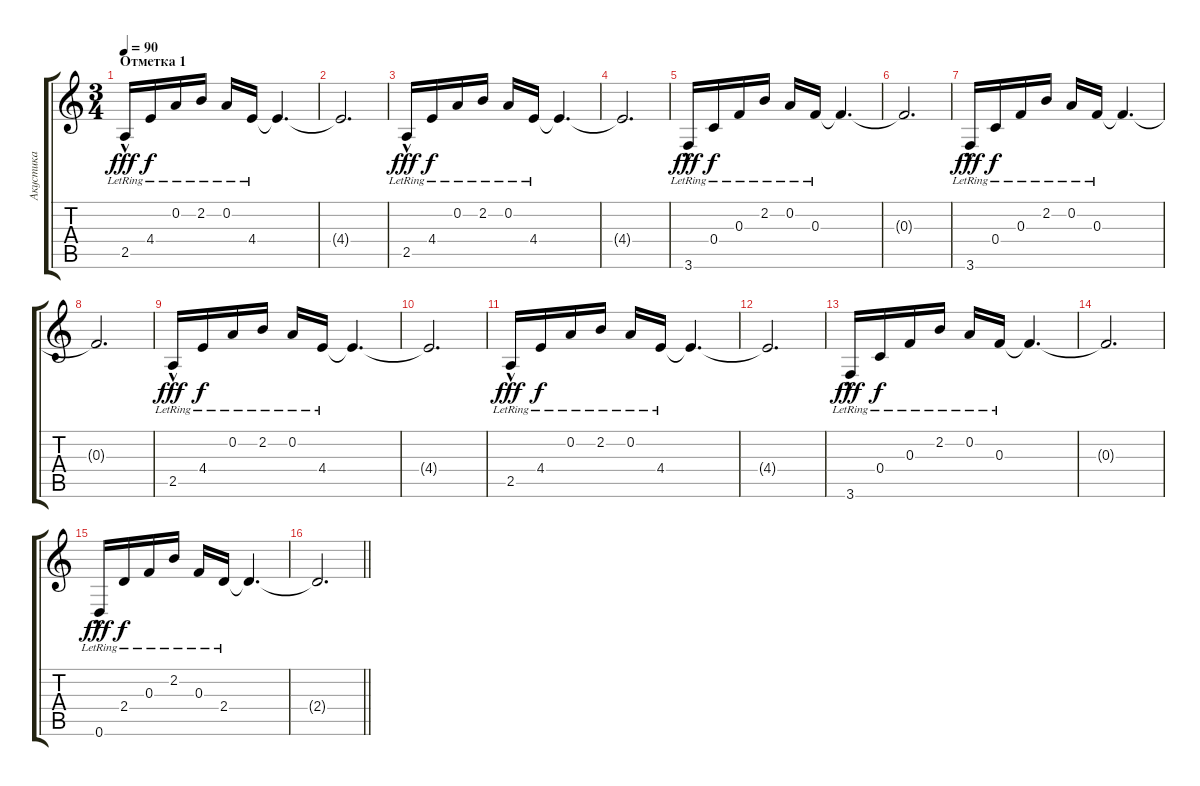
\track ("Акустика" "Акустика") {instrument acousticguitarsteel}
\staff {score tabs}
\tuning (D4 A3 F3 C3 G2 D2) {hide}
\ts (3 4)
\section ("" "Отметка 1")
\tempo 90
\clef g2
\ks c
2.5{hac lr}.16{dy fff} 4.4{lr}.16{dy f} 0.2{lr}.16 2.2{lr}.16 0.2{lr}.16 4.4{lr}.16 4.4{t}.4{d} |
4.4{t}.2{d} |
2.5{hac lr}.16{dy fff} 4.4{lr}.16{dy f} 0.2{lr}.16 2.2{lr}.16 0.2{lr}.16 4.4{lr}.16 4.4{t}.4{d} |
4.4{t}.2{d} |
3.6{hac lr}.16{dy fff} 0.4{lr}.16{dy f} 0.3{lr}.16 2.2{lr}.16 0.2{lr}.16 0.3{lr}.16 0.3{t}.4{d} |
0.3{t}.2{d} |
3.6{hac lr}.16{dy fff} 0.4{lr}.16{dy f} 0.3{lr}.16 2.2{lr}.16 0.2{lr}.16 0.3{lr}.16 0.3{t}.4{d} |
0.3{t}.2{d} |
2.5{hac lr}.16{dy fff} 4.4{lr}.16{dy f} 0.2{lr}.16 2.2{lr}.16 0.2{lr}.16 4.4{lr}.16 4.4{t}.4{d} |
4.4{t}.2{d} |
2.5{hac lr}.16{dy fff} 4.4{lr}.16{dy f} 0.2{lr}.16 2.2{lr}.16 0.2{lr}.16 4.4{lr}.16 4.4{t}.4{d} |
4.4{t}.2{d} |
3.6{hac lr}.16{dy fff} 0.4{lr}.16{dy f} 0.3{lr}.16 2.2{lr}.16 0.2{lr}.16 0.3{lr}.16 0.3{t}.4{d} |
0.3{t}.2{d} |
0.6{hac lr}.16{dy fff} 2.4{lr}.16{dy f} 0.3{lr}.16 2.2{lr}.16 0.3{lr}.16 2.4{lr}.16 2.4{t}.4{d} |
\barLineRight lightlight
2.4{t}.2{d}
